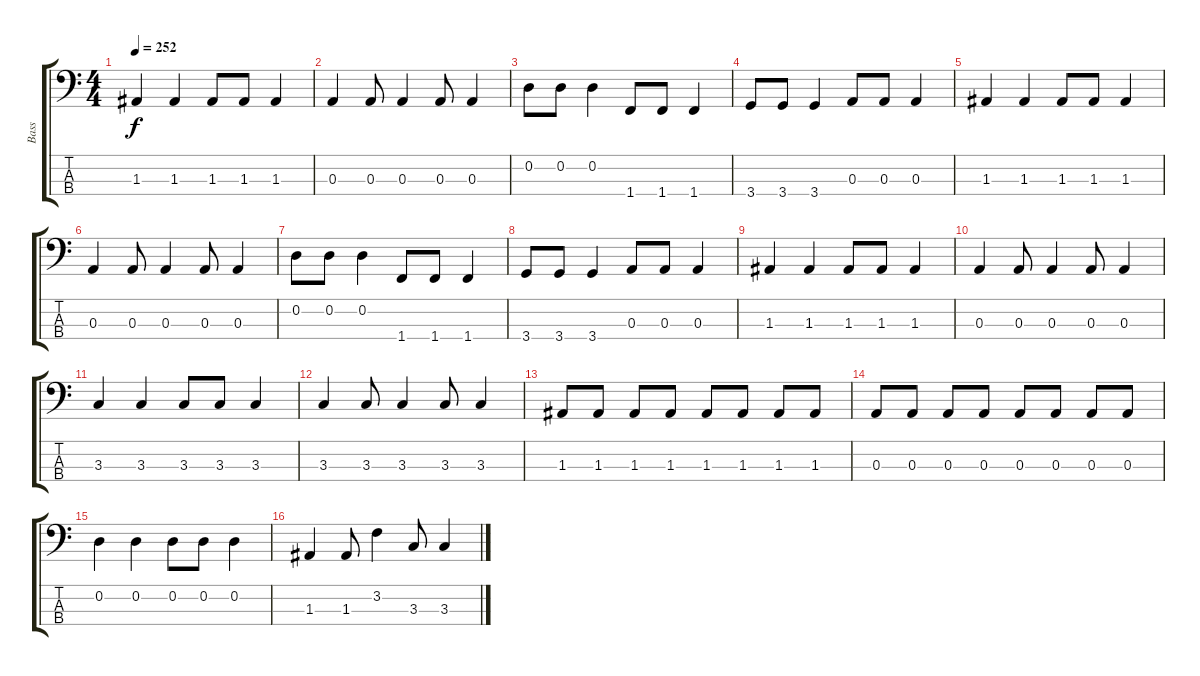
\track ("Bass" "Bass") {instrument electricbasspick}
\staff {score tabs}
\tuning (G2 D2 A1 E1) {hide}
\ts (4 4)
\tempo 252
\clef f4
\ks c
1.3.4{dy f} 1.3.4 1.3.8 1.3.8 1.3.4 |
0.3.4 0.3.8 0.3.4 0.3.8 0.3.4 |
0.2.8 0.2.8 0.2.4 1.4.8 1.4.8 1.4.4 |
3.4.8 3.4.8 3.4.4 0.3.8 0.3.8 0.3.4 |
1.3.4 1.3.4 1.3.8 1.3.8 1.3.4 |
0.3.4 0.3.8 0.3.4 0.3.8 0.3.4 |
0.2.8 0.2.8 0.2.4 1.4.8 1.4.8 1.4.4 |
3.4.8 3.4.8 3.4.4 0.3.8 0.3.8 0.3.4 |
1.3.4 1.3.4 1.3.8 1.3.8 1.3.4 |
0.3.4 0.3.8 0.3.4 0.3.8 0.3.4 |
3.3.4 3.3.4 3.3.8 3.3.8 3.3.4 |
3.3.4 3.3.8 3.3.4 3.3.8 3.3.4 |
1.3.8 1.3.8 1.3.8 1.3.8 1.3.8 1.3.8 1.3.8 1.3.8 |
0.3.8 0.3.8 0.3.8 0.3.8 0.3.8 0.3.8 0.3.8 0.3.8 |
0.2.4 0.2.4 0.2.8 0.2.8 0.2.4 |
1.3.4 1.3.8 3.2.4 3.3.8 3.3.4
